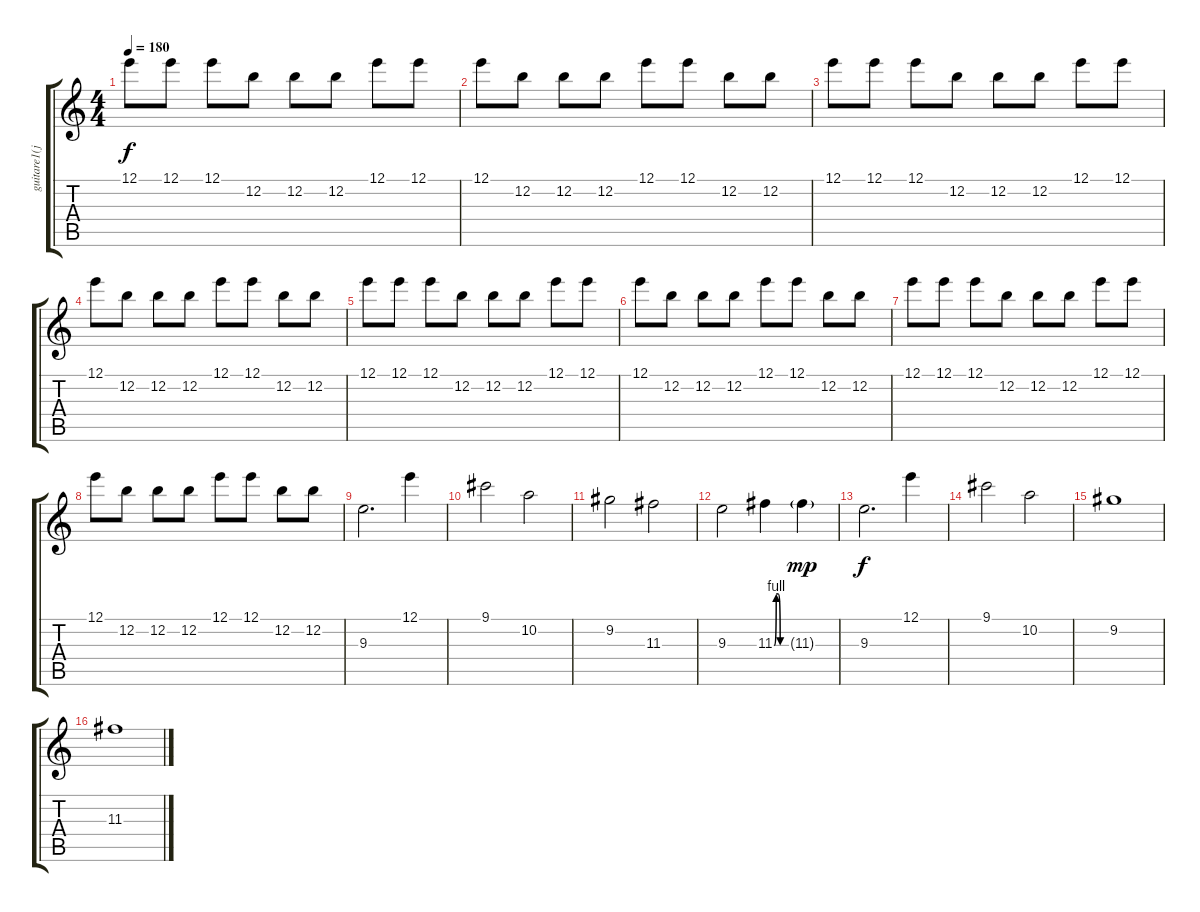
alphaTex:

\track ("guitare1(joe)" "guitare1(j") {instrument distortionguitar}
\staff {score tabs}
\tuning (E4 B3 G3 D3 A2 E2) {hide}
\ts (4 4)
\tempo 180
\clef g2
\ks c
12.1.8{dy f} 12.1.8 12.1.8 12.2.8 12.2.8 12.2.8 12.1.8 12.1.8 |
12.1.8 12.2.8 12.2.8 12.2.8 12.1.8 12.1.8 12.2.8 12.2.8 |
12.1.8 12.1.8 12.1.8 12.2.8 12.2.8 12.2.8 12.1.8 12.1.8 |
12.1.8 12.2.8 12.2.8 12.2.8 12.1.8 12.1.8 12.2.8 12.2.8 |
12.1.8 12.1.8 12.1.8 12.2.8 12.2.8 12.2.8 12.1.8 12.1.8 |
12.1.8 12.2.8 12.2.8 12.2.8 12.1.8 12.1.8 12.2.8 12.2.8 |
12.1.8 12.1.8 12.1.8 12.2.8 12.2.8 12.2.8 12.1.8 12.1.8 |
12.1.8 12.2.8 12.2.8 12.2.8 12.1.8 12.1.8 12.2.8 12.2.8 |
9.3.2{d} 12.1.4 |
9.1.2 10.2.2 |
9.2.2 11.3.2 |
9.3.2 11.3{be (custom 0 0 10 4 20 4 30 0 60 0)}.4 11.3{g}.4{dy mp} |
9.3.2{d dy f} 12.1.4 |
9.1.2 10.2.2 |
9.2.1 |
11.3.1
